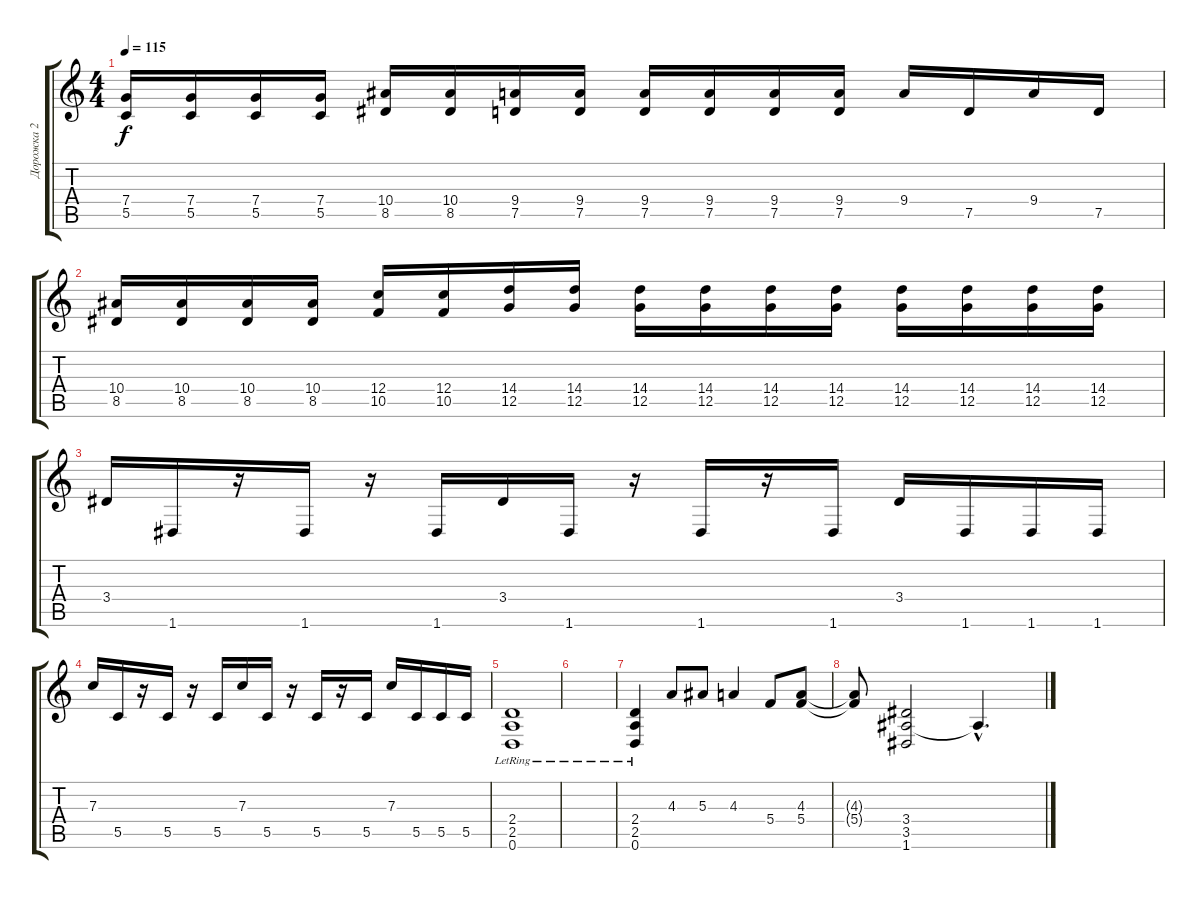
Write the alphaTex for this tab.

\track ("Дорожка 2" "Дорожка 2") {instrument distortionguitar}
\staff {score tabs}
\tuning (D4 A3 F3 C3 G2 D2) {hide}
\ts (4 4)
\tempo 115
\clef g2
\ks c
(7.4 5.5).16{dy f} (7.4 5.5).16 (7.4 5.5).16 (7.4 5.5).16 (10.4 8.5).16 (10.4 8.5).16 (9.4 7.5).16 (9.4 7.5).16 (9.4 7.5).16 (9.4 7.5).16 (9.4 7.5).16 (9.4 7.5).16 9.4.16 7.5.16 9.4.16 7.5.16 |
(10.4 8.5).16 (10.4 8.5).16 (10.4 8.5).16 (10.4 8.5).16 (12.4 10.5).16 (12.4 10.5).16 (14.4 12.5).16 (14.4 12.5).16 (14.4 12.5).16 (14.4 12.5).16 (14.4 12.5).16 (14.4 12.5).16 (14.4 12.5).16 (14.4 12.5).16 (14.4 12.5).16 (14.4 12.5).16 |
3.4.16 1.6.16 r.16 1.6.16 r.16 1.6.16 3.4.16 1.6.16 r.16 1.6.16 r.16 1.6.16 3.4.16 1.6.16 1.6.16 1.6.16 |
7.3.16 5.5.16 r.16 5.5.16 r.16 5.5.16 7.3.16 5.5.16 r.16 5.5.16 r.16 5.5.16 7.3.16 5.5.16 5.5.16 5.5.16 |
(2.4{lr} 2.5{lr} 0.6{lr}).1 |
|
(2.4{lr} 2.5{lr} 0.6{lr}).4 4.3.8 5.3.8 4.3.4 5.4.8 (4.3 5.4).8 |
(4.3{t} 5.4{t}).8 (3.4 3.5 1.6).2 3.5{hac t}.4{d}
